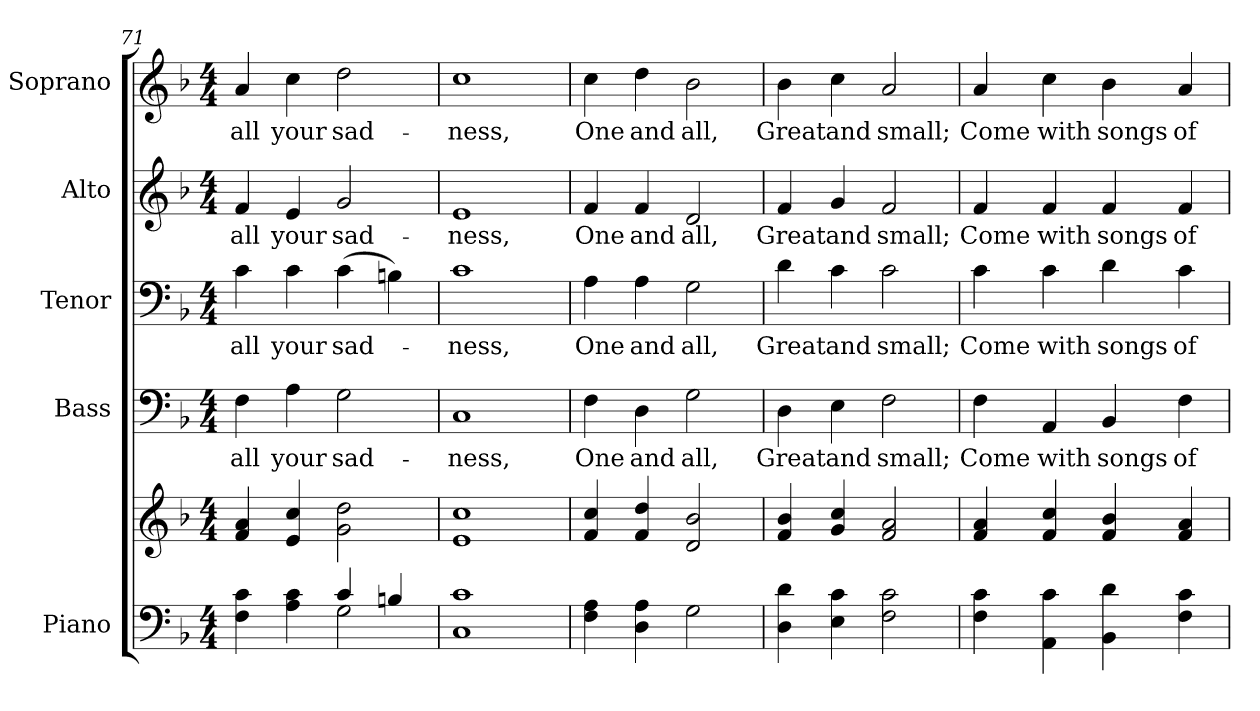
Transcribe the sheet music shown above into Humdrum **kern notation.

**kern	**kern	**kern	**text	**kern	**text	**kern	**text	**kern	**text
*part5	*part5	*part4	*part4	*part3	*part3	*part2	*part2	*part1	*part1
*staff6	*staff5	*staff4	*staff4	*staff3	*staff3	*staff2	*staff2	*staff1	*staff1
*I"Piano	*	*I"Bass	*	*I"Tenor	*	*I"Alto	*	*I"Soprano	*
*I'Pno.	*	*I'B.	*	*I'T.	*	*I'A.	*	*I'S.	*
!!LO:PB:g=z
*clefF4	*clefG2	*clefF4	*	*clefF4	*	*clefG2	*	*clefG2	*
*k[b-]	*k[b-]	*k[b-]	*	*k[b-]	*	*k[b-]	*	*k[b-]	*
*F:	*F:	*F:	*	*F:	*	*F:	*	*F:	*
*M4/4	*M4/4	*M4/4	*	*M4/4	*	*M4/4	*	*M4/4	*
=71	=71	=71	=71	=71	=71	=71	=71	=71	=71
*^	*	*	*	*	*	*	*	*	*
!	!	!	!	!LO:LY:b:color=#000000	!	!	!	!	!	!
!	!	!	!	!	!	!LO:LY:b:color=#000000	!	!	!	!
!	!	!	!	!	!	!	!	!LO:LY:b:color=#000000	!	!
!	!	!	!	!	!	!	!	!	!	!LO:LY:b:color=#000000
4Fi\ 4ci	2ryy	4fi/ 4ai	4Fi\	all	4ci\	all	4fi/	all	4ai/	all
!	!	!	!	!LO:LY:b:color=#000000	!	!	!	!	!	!
!	!	!	!	!	!	!LO:LY:b:color=#000000	!	!	!	!
!	!	!	!	!	!	!	!	!LO:LY:b:color=#000000	!	!
!	!	!	!	!	!	!	!	!	!	!LO:LY:b:color=#000000
4Ai\ 4ci	.	4ei/ 4cci	4Ai\	your	4ci\	your	4ei/	your	4cci\	your
!	!	!	!	!LO:LY:b:color=#000000	!	!	!	!	!	!
!	!	!	!	!	!	!LO:LY:b:color=#000000	!	!	!	!
!	!	!	!	!	!	!	!	!LO:LY:b:color=#000000	!	!
!	!	!	!	!	!	!	!	!	!	!LO:LY:b:color=#000000
4ci/	2Gi\	2gi\ 2ddi	2Gi\	sad-	(4ci\	sad-	2gi/	sad-	2ddi\	sad-
4Bni/	.	.	.	.	4Bni\)	.	.	.	.	.
*v	*v	*	*	*	*	*	*	*	*	*
=72	=72	=72	=72	=72	=72	=72	=72	=72	=72
!	!	!	!LO:LY:b:color=#000000	!	!	!	!	!	!
!	!	!	!	!	!LO:LY:b:color=#000000	!	!	!	!
!	!	!	!	!	!	!	!LO:LY:b:color=#000000	!	!
!	!	!	!	!	!	!	!	!	!LO:LY:b:color=#000000
1Ci 1ci	1ei 1cci	1Ci	-ness,	1ci	-ness,	1ei	-ness,	1cci	-ness,
!!LO:PB:g=z
=73	=73	=73	=73	=73	=73	=73	=73	=73	=73
!	!	!	!LO:LY:b:color=#000000	!	!	!	!	!	!
!	!	!	!	!	!LO:LY:b:color=#000000	!	!	!	!
!	!	!	!	!	!	!	!LO:LY:b:color=#000000	!	!
!	!	!	!	!	!	!	!	!	!LO:LY:b:color=#000000
4Fi\ 4Ai	4fi/ 4cci	4Fi\	One	4Ai\	One	4fi/	One	4cci\	One
!	!	!	!LO:LY:b:color=#000000	!	!	!	!	!	!
!	!	!	!	!	!LO:LY:b:color=#000000	!	!	!	!
!	!	!	!	!	!	!	!LO:LY:b:color=#000000	!	!
!	!	!	!	!	!	!	!	!	!LO:LY:b:color=#000000
4Di\ 4Ai	4fi/ 4ddi	4Di\	and	4Ai\	and	4fi/	and	4ddi\	and
!	!	!	!LO:LY:b:color=#000000	!	!	!	!	!	!
!	!	!	!	!	!LO:LY:b:color=#000000	!	!	!	!
!	!	!	!	!	!	!	!LO:LY:b:color=#000000	!	!
!	!	!	!	!	!	!	!	!	!LO:LY:b:color=#000000
2Gi\	2di/ 2b-i	2Gi\	all,	2Gi\	all,	2di/	all,	2b-i\	all,
=74	=74	=74	=74	=74	=74	=74	=74	=74	=74
!	!	!	!LO:LY:b:color=#000000	!	!	!	!	!	!
!	!	!	!	!	!LO:LY:b:color=#000000	!	!	!	!
!	!	!	!	!	!	!	!LO:LY:b:color=#000000	!	!
!	!	!	!	!	!	!	!	!	!LO:LY:b:color=#000000
4Di\ 4di	4fi/ 4b-i	4Di\	Great	4di\	Great	4fi/	Great	4b-i\	Great
!	!	!	!LO:LY:b:color=#000000	!	!	!	!	!	!
!	!	!	!	!	!LO:LY:b:color=#000000	!	!	!	!
!	!	!	!	!	!	!	!LO:LY:b:color=#000000	!	!
!	!	!	!	!	!	!	!	!	!LO:LY:b:color=#000000
4Ei\ 4ci	4gi/ 4cci	4Ei\	and	4ci\	and	4gi/	and	4cci\	and
!	!	!	!LO:LY:b:color=#000000	!	!	!	!	!	!
!	!	!	!	!	!LO:LY:b:color=#000000	!	!	!	!
!	!	!	!	!	!	!	!LO:LY:b:color=#000000	!	!
!	!	!	!	!	!	!	!	!	!LO:LY:b:color=#000000
2Fi\ 2ci	2fi/ 2ai	2Fi\	small;	2ci\	small;	2fi/	small;	2ai/	small;
!!LO:PB:g=z
=75	=75	=75	=75	=75	=75	=75	=75	=75	=75
!	!	!	!LO:LY:b:color=#000000	!	!	!	!	!	!
!	!	!	!	!	!LO:LY:b:color=#000000	!	!	!	!
!	!	!	!	!	!	!	!LO:LY:b:color=#000000	!	!
!	!	!	!	!	!	!	!	!	!LO:LY:b:color=#000000
4Fi\ 4ci	4fi/ 4ai	4Fi\	Come	4ci\	Come	4fi/	Come	4ai/	Come
!	!	!	!LO:LY:b:color=#000000	!	!	!	!	!	!
!	!	!	!	!	!LO:LY:b:color=#000000	!	!	!	!
!	!	!	!	!	!	!	!LO:LY:b:color=#000000	!	!
!	!	!	!	!	!	!	!	!	!LO:LY:b:color=#000000
4AAi\ 4ci	4fi/ 4cci	4AAi/	with	4ci\	with	4fi/	with	4cci\	with
!	!	!	!LO:LY:b:color=#000000	!	!	!	!	!	!
!	!	!	!	!	!LO:LY:b:color=#000000	!	!	!	!
!	!	!	!	!	!	!	!LO:LY:b:color=#000000	!	!
!	!	!	!	!	!	!	!	!	!LO:LY:b:color=#000000
4BB-i\ 4di	4fi/ 4b-i	4BB-i/	songs	4di\	songs	4fi/	songs	4b-i\	songs
!	!	!	!LO:LY:b:color=#000000	!	!	!	!	!	!
!	!	!	!	!	!LO:LY:b:color=#000000	!	!	!	!
!	!	!	!	!	!	!	!LO:LY:b:color=#000000	!	!
!	!	!	!	!	!	!	!	!	!LO:LY:b:color=#000000
4Fi\ 4ci	4fi/ 4ai	4Fi\	of	4ci\	of	4fi/	of	4ai/	of
=	=	=	=	=	=	=	=	=	=
*-	*-	*-	*-	*-	*-	*-	*-	*-	*-
